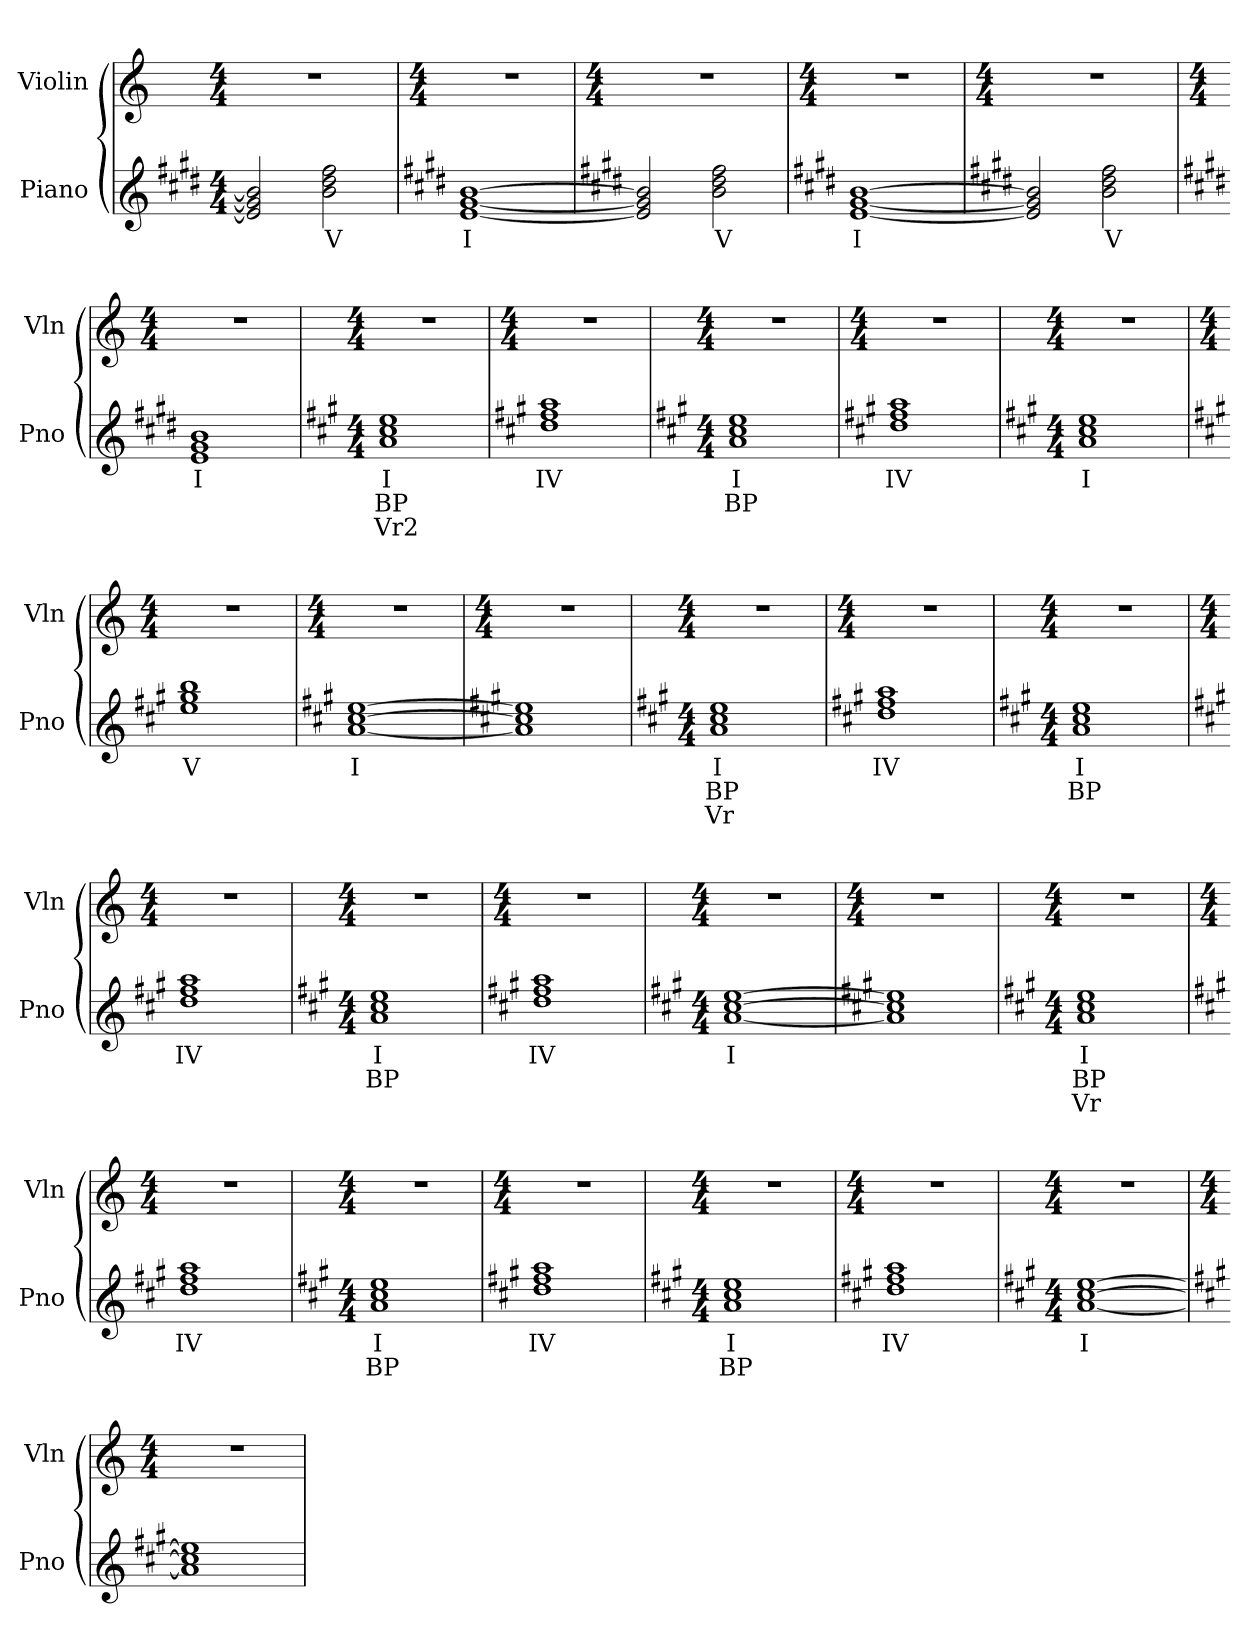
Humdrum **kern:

**kern	**text	**text	**text	**kern
*part2	*part2	*part2	*part2	*part1
*staff2	*staff2	*staff2	*staff2	*staff1
*I"Piano	*	*	*	*I"Violin
*I'Pno	*	*	*	*I'Vln
*	*	*	*	*clefG2
*k[f#c#g#d#]	*	*	*	*
*E:	*	*	*	*
*M4/4	*	*	*	*M4/4
=1	=1	=1	=1	=1
2e] 2g#] 2b]	.	.	.	1r
2b 2dd# 2ff#	V	.	.	.
=1	=1	=1	=1	=1
*k[f#c#g#d#]	*	*	*	*
*E:	*	*	*	*
*	*	*	*	*M4/4
[1e [1g# [1b	I	.	.	1r
=1	=1	=1	=1	=1
*k[f#c#g#d#]	*	*	*	*
*E:	*	*	*	*
*	*	*	*	*M4/4
2e] 2g#] 2b]	.	.	.	1r
2b 2dd# 2ff#	V	.	.	.
=1	=1	=1	=1	=1
*k[f#c#g#d#]	*	*	*	*
*E:	*	*	*	*
*	*	*	*	*M4/4
[1e [1g# [1b	I	.	.	1r
=1	=1	=1	=1	=1
*k[f#c#g#d#]	*	*	*	*
*E:	*	*	*	*
*	*	*	*	*M4/4
2e] 2g#] 2b]	.	.	.	1r
2b 2dd# 2ff#	V	.	.	.
=1	=1	=1	=1	=1
*k[f#c#g#d#]	*	*	*	*
*E:	*	*	*	*
*	*	*	*	*M4/4
1e 1g# 1b	I	.	.	1r
=1	=1	=1	=1	=1
*k[f#c#g#]	*	*	*	*
*A:	*	*	*	*
*M4/4	*	*	*	*M4/4
1a 1cc# 1ee	I	BP	Vr2	1r
=1	=1	=1	=1	=1
*k[f#c#g#]	*	*	*	*
*A:	*	*	*	*
*	*	*	*	*M4/4
1dd 1ff# 1aa	IV	.	.	1r
=1	=1	=1	=1	=1
*k[f#c#g#]	*	*	*	*
*A:	*	*	*	*
*M4/4	*	*	*	*M4/4
1a 1cc# 1ee	I	BP	.	1r
=1	=1	=1	=1	=1
*k[f#c#g#]	*	*	*	*
*A:	*	*	*	*
*	*	*	*	*M4/4
1dd 1ff# 1aa	IV	.	.	1r
=1	=1	=1	=1	=1
*k[f#c#g#]	*	*	*	*
*A:	*	*	*	*
*M4/4	*	*	*	*M4/4
1a 1cc# 1ee	I	.	.	1r
=1	=1	=1	=1	=1
*k[f#c#g#]	*	*	*	*
*A:	*	*	*	*
*	*	*	*	*M4/4
1ee 1gg# 1bb	V	.	.	1r
=1	=1	=1	=1	=1
*k[f#c#g#]	*	*	*	*
*A:	*	*	*	*
*	*	*	*	*M4/4
[1a [1cc# [1ee	I	.	.	1r
=1	=1	=1	=1	=1
*k[f#c#g#]	*	*	*	*
*A:	*	*	*	*
*	*	*	*	*M4/4
1a] 1cc#] 1ee]	.	.	.	1r
=1	=1	=1	=1	=1
*k[f#c#g#]	*	*	*	*
*A:	*	*	*	*
*M4/4	*	*	*	*M4/4
1a 1cc# 1ee	I	BP	Vr	1r
=1	=1	=1	=1	=1
*k[f#c#g#]	*	*	*	*
*A:	*	*	*	*
*	*	*	*	*M4/4
1dd 1ff# 1aa	IV	.	.	1r
=1	=1	=1	=1	=1
*k[f#c#g#]	*	*	*	*
*A:	*	*	*	*
*M4/4	*	*	*	*M4/4
1a 1cc# 1ee	I	BP	.	1r
=1	=1	=1	=1	=1
*k[f#c#g#]	*	*	*	*
*A:	*	*	*	*
*	*	*	*	*M4/4
1dd 1ff# 1aa	IV	.	.	1r
=1	=1	=1	=1	=1
*k[f#c#g#]	*	*	*	*
*A:	*	*	*	*
*M4/4	*	*	*	*M4/4
1a 1cc# 1ee	I	BP	.	1r
=1	=1	=1	=1	=1
*k[f#c#g#]	*	*	*	*
*A:	*	*	*	*
*	*	*	*	*M4/4
1dd 1ff# 1aa	IV	.	.	1r
=1	=1	=1	=1	=1
*k[f#c#g#]	*	*	*	*
*A:	*	*	*	*
*M4/4	*	*	*	*M4/4
[1a [1cc# [1ee	I	.	.	1r
=1	=1	=1	=1	=1
*k[f#c#g#]	*	*	*	*
*A:	*	*	*	*
*	*	*	*	*M4/4
1a] 1cc#] 1ee]	.	.	.	1r
=1	=1	=1	=1	=1
*k[f#c#g#]	*	*	*	*
*A:	*	*	*	*
*M4/4	*	*	*	*M4/4
1a 1cc# 1ee	I	BP	Vr	1r
=1	=1	=1	=1	=1
*k[f#c#g#]	*	*	*	*
*A:	*	*	*	*
*	*	*	*	*M4/4
1dd 1ff# 1aa	IV	.	.	1r
=1	=1	=1	=1	=1
*k[f#c#g#]	*	*	*	*
*A:	*	*	*	*
*M4/4	*	*	*	*M4/4
1a 1cc# 1ee	I	BP	.	1r
=1	=1	=1	=1	=1
*k[f#c#g#]	*	*	*	*
*A:	*	*	*	*
*	*	*	*	*M4/4
1dd 1ff# 1aa	IV	.	.	1r
=1	=1	=1	=1	=1
*k[f#c#g#]	*	*	*	*
*A:	*	*	*	*
*M4/4	*	*	*	*M4/4
1a 1cc# 1ee	I	BP	.	1r
=1	=1	=1	=1	=1
*k[f#c#g#]	*	*	*	*
*A:	*	*	*	*
*	*	*	*	*M4/4
1dd 1ff# 1aa	IV	.	.	1r
=1	=1	=1	=1	=1
*k[f#c#g#]	*	*	*	*
*A:	*	*	*	*
*M4/4	*	*	*	*M4/4
[1a [1cc# [1ee	I	.	.	1r
=1	=1	=1	=1	=1
*k[f#c#g#]	*	*	*	*
*A:	*	*	*	*
*	*	*	*	*M4/4
1a] 1cc#] 1ee]	.	.	.	1r
=	=	=	=	=
*-	*-	*-	*-	*-
